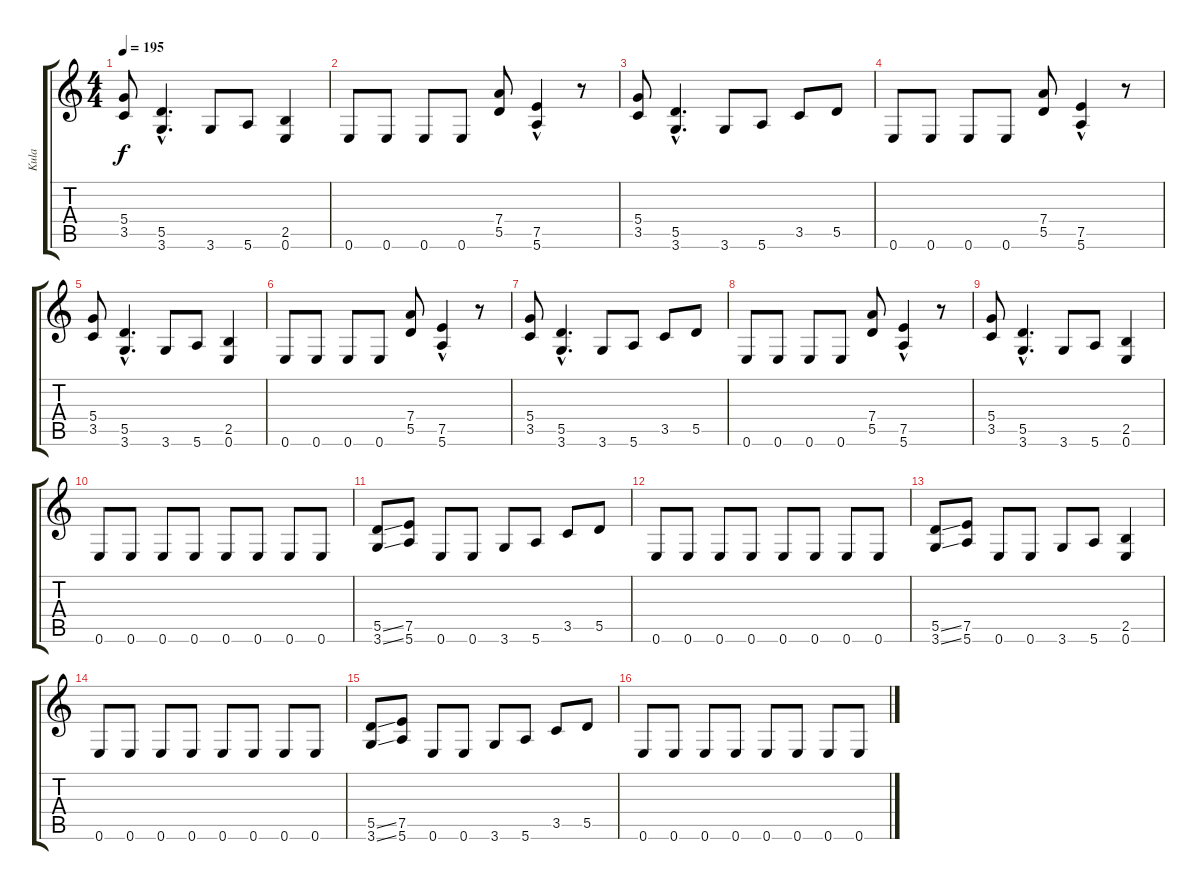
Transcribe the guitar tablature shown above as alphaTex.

\track ("Kula" "Kula") {instrument overdrivenguitar}
\staff {score tabs}
\tuning (E4 B3 G3 D3 A2 E2) {hide}
\ts (4 4)
\tempo 195
\clef g2
\ks c
(5.4 3.5).8{dy f} (5.5{hac} 3.6{hac}).4{d} 3.6.8 5.6.8 (2.5 0.6).4 |
0.6.8 0.6.8 0.6.8 0.6.8 (7.4 5.5).8 (7.5{hac} 5.6{hac}).4 r.8 |
(5.4 3.5).8 (5.5{hac} 3.6{hac}).4{d} 3.6.8 5.6.8 3.5.8 5.5.8 |
0.6.8 0.6.8 0.6.8 0.6.8 (7.4 5.5).8 (7.5{hac} 5.6{hac}).4 r.8 |
(5.4 3.5).8 (5.5{hac} 3.6{hac}).4{d} 3.6.8 5.6.8 (2.5 0.6).4 |
0.6.8 0.6.8 0.6.8 0.6.8 (7.4 5.5).8 (7.5{hac} 5.6{hac}).4 r.8 |
(5.4 3.5).8 (5.5{hac} 3.6{hac}).4{d} 3.6.8 5.6.8 3.5.8 5.5.8 |
0.6.8 0.6.8 0.6.8 0.6.8 (7.4 5.5).8 (7.5{hac} 5.6{hac}).4 r.8 |
(5.4 3.5).8 (5.5{hac} 3.6{hac}).4{d} 3.6.8 5.6.8 (2.5 0.6).4 |
0.6.8 0.6.8 0.6.8 0.6.8 0.6.8 0.6.8 0.6.8 0.6.8 |
(5.5{ss} 3.6{ss}).8 (7.5 5.6).8 0.6.8 0.6.8 3.6.8 5.6.8 3.5.8 5.5.8 |
0.6.8 0.6.8 0.6.8 0.6.8 0.6.8 0.6.8 0.6.8 0.6.8 |
(5.5{ss} 3.6{ss}).8 (7.5 5.6).8 0.6.8 0.6.8 3.6.8 5.6.8 (2.5 0.6).4 |
0.6.8 0.6.8 0.6.8 0.6.8 0.6.8 0.6.8 0.6.8 0.6.8 |
(5.5{ss} 3.6{ss}).8 (7.5 5.6).8 0.6.8 0.6.8 3.6.8 5.6.8 3.5.8 5.5.8 |
0.6.8 0.6.8 0.6.8 0.6.8 0.6.8 0.6.8 0.6.8 0.6.8
